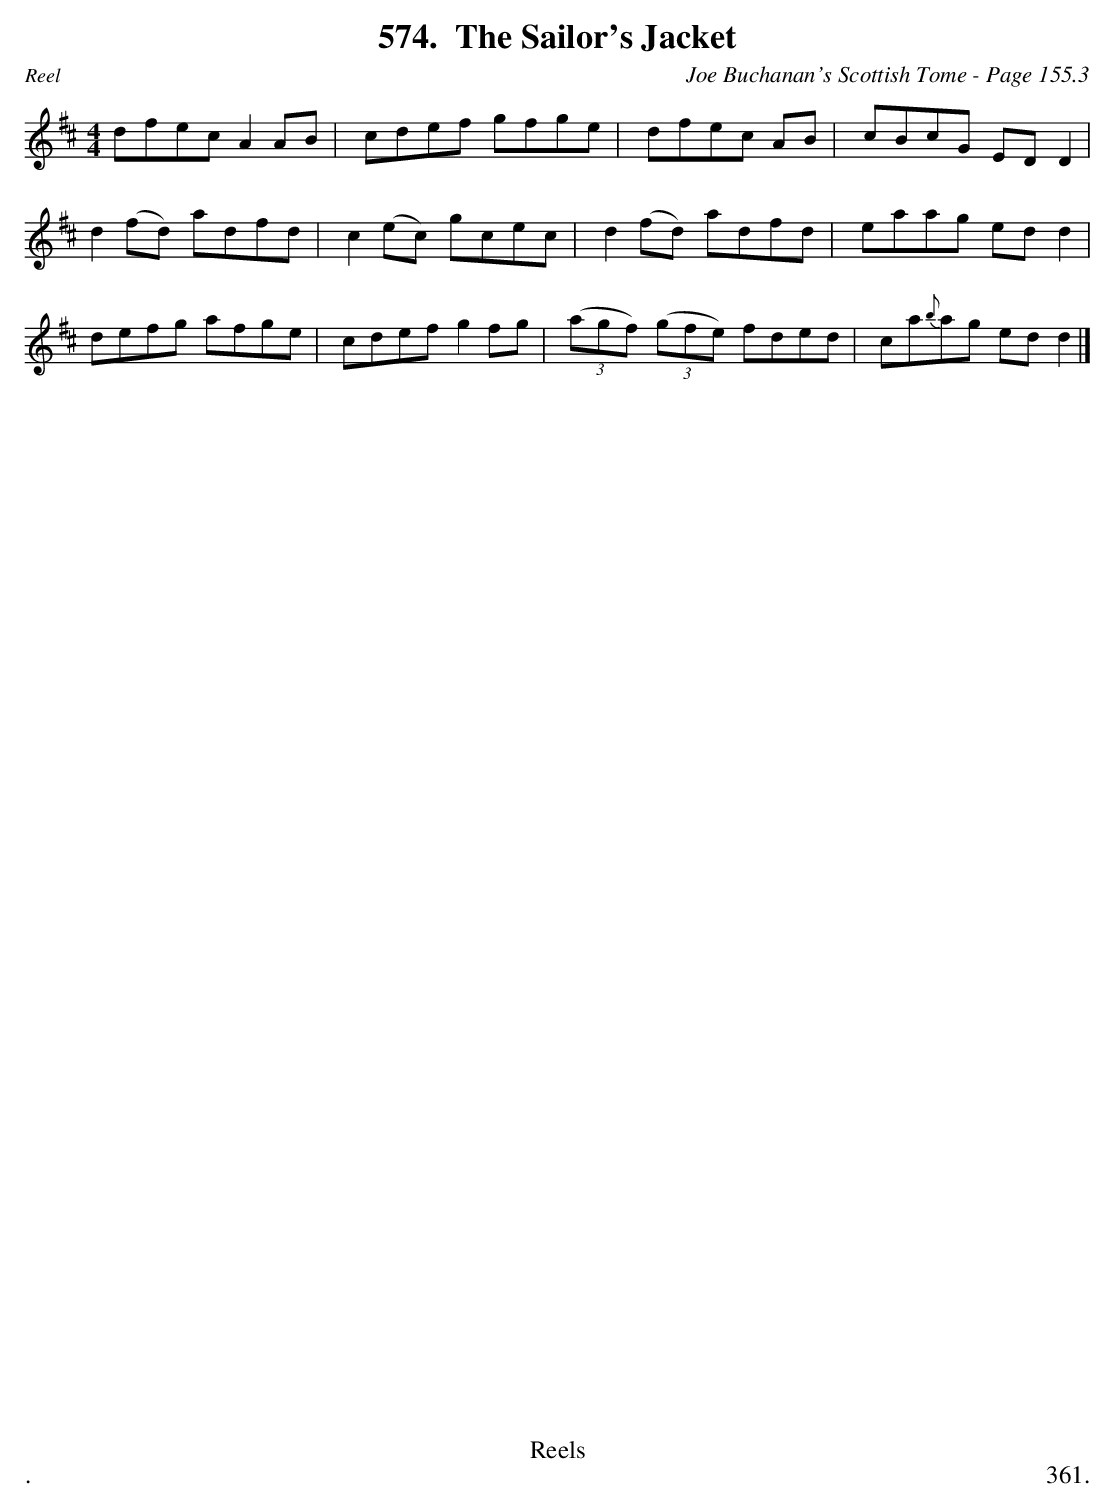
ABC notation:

X:1
T:Sailor's Jacket, The
C:Joe Buchanan's Scottish Tome - Page 155.3
L:1/8
Q:1/4=120
M:4/4
K:D
dfec A2 AB | cdef gfge | dfec AB | cBcG ED D2 |
d2 (fd) adfd | c2 (ec) gcec | d2 (fd) adfd | eaag ed d2 |
defg afge | cdef g2 fg | ((3agf) ((3gfe) fded | ca{b}ag ed d2 |]
